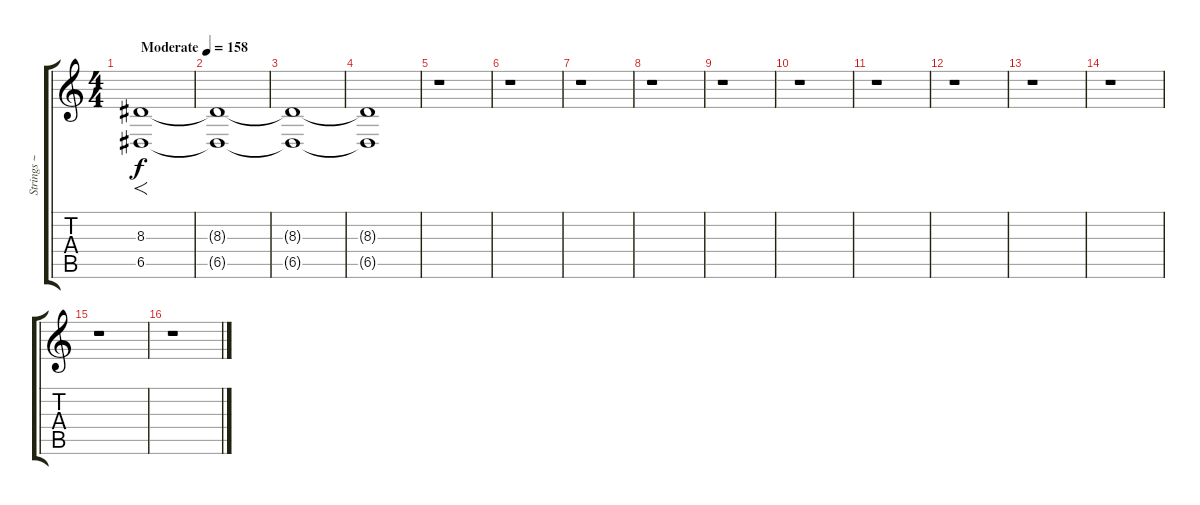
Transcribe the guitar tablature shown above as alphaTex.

\track ("Strings ~ Effect" "Strings ~ ") {instrument stringensemble2}
\staff {score tabs}
\tuning (E4 B3 G3 D3 A2 D2) {hide}
\ts (4 4)
\tempo (158 "Moderate")
\clef g2
\ks c
(8.3 6.5).1{f dy f instrument stringensemble2} |
(8.3{t} 6.5{t}).1 |
(8.3{t} 6.5{t}).1 |
(8.3{t} 6.5{t}).1 |
r.1 |
r.1 |
r.1 |
r.1 |
r.1 |
r.1 |
r.1 |
r.1 |
r.1 |
r.1 |
r.1 |
r.1
